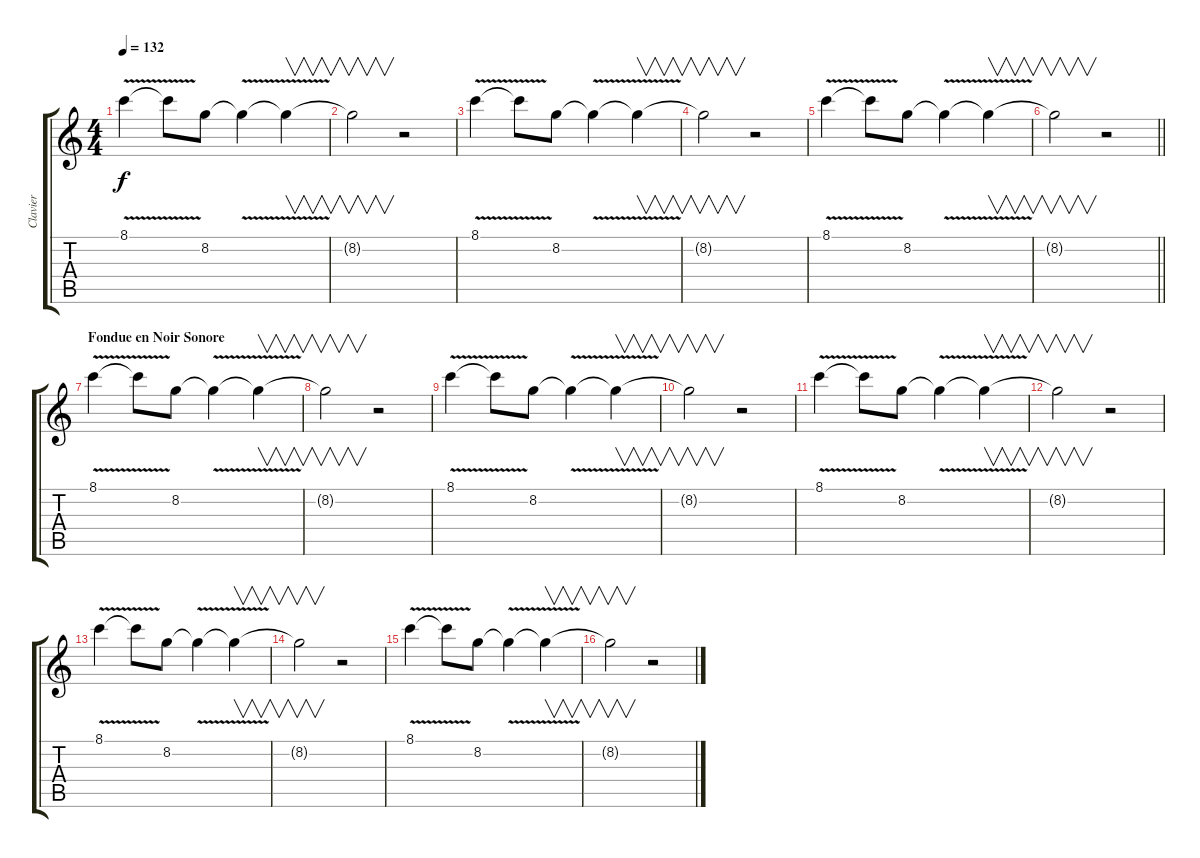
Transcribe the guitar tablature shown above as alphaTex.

\track ("Clavier" "Clavier") {instrument synthbass2}
\staff {score tabs}
\tuning (E4 B3 G3 D3 A2 E2) {hide}
\ts (4 4)
\tempo 132
\clef g2
\ks c
8.1{v}.4{dy f} 8.1{v t}.8 8.2.8 8.2{v t}.4 8.2{t}.4{v} |
8.2{t}.2{v} r.2 |
8.1{v}.4 8.1{v t}.8 8.2.8 8.2{v t}.4 8.2{t}.4{v} |
8.2{t}.2{v} r.2 |
8.1{v}.4 8.1{v t}.8 8.2.8 8.2{v t}.4 8.2{t}.4{v} |
\barLineRight lightlight
8.2{t}.2{v} r.2 |
\section ("" "Fondue en Noir Sonore")
8.1{v}.4{volume 10} 8.1{v t}.8 8.2.8 8.2{v t}.4 8.2{t}.4{v} |
8.2{t}.2{v} r.2 |
8.1{v}.4 8.1{v t}.8 8.2.8 8.2{v t}.4 8.2{t}.4{v} |
8.2{t}.2{v} r.2 |
8.1{v}.4{volume 8} 8.1{v t}.8 8.2.8 8.2{v t}.4 8.2{t}.4{v} |
8.2{t}.2{v} r.2 |
8.1{v}.4 8.1{v t}.8 8.2.8 8.2{v t}.4 8.2{t}.4{v} |
8.2{t}.2{v} r.2 |
8.1{v}.4{volume 4} 8.1{v t}.8 8.2.8 8.2{v t}.4 8.2{t}.4{v} |
8.2{t}.2{v} r.2
